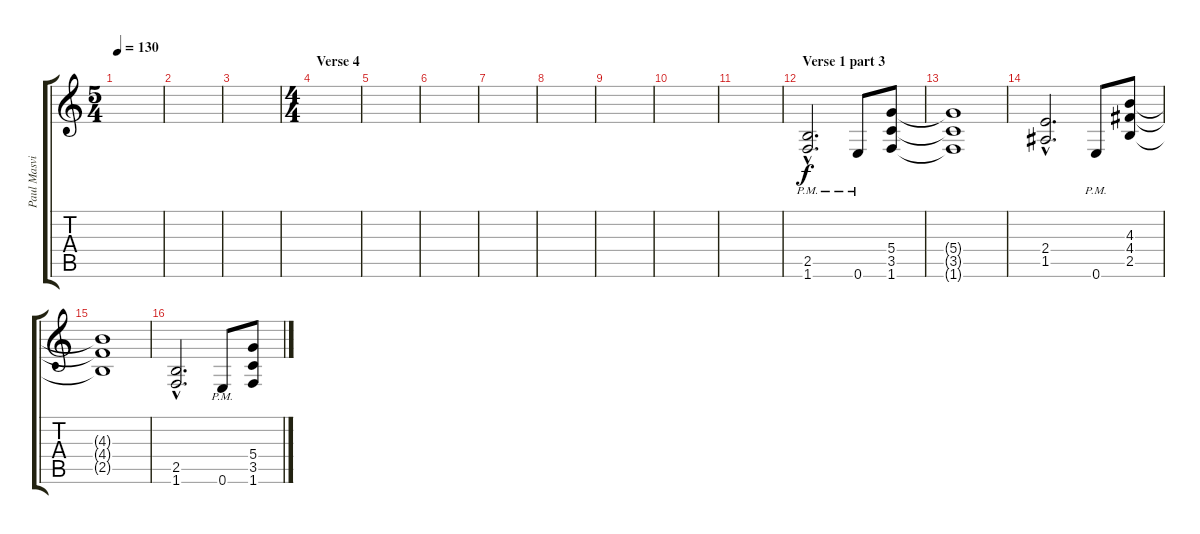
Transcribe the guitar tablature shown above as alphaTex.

\track ("Paul Masvidal" "Paul Masvi") {instrument distortionguitar}
\staff {score tabs}
\tuning (E4 B3 G3 D3 A2 E2) {hide}
\ts (5 4)
\tempo 130
\clef g2
\ks c
|
|
|
\ts (4 4)
\section ("" "Verse 4")
|
|
|
|
|
|
|
|
\section ("" "Verse 1 part 3")
(2.5{hac pm} 1.6{hac pm}).2{d} 0.6{pm}.8 (5.4 3.5 1.6).8 |
(5.4{t} 3.5{t} 1.6{t}).1 |
(2.4{hac} 1.5{hac}).2{d} 0.6{pm}.8 (4.3 4.4 2.5).8 |
(4.3{t} 4.4{t} 2.5{t}).1 |
(2.5{hac} 1.6{hac}).2{d} 0.6{pm}.8 (5.4 3.5 1.6).8
